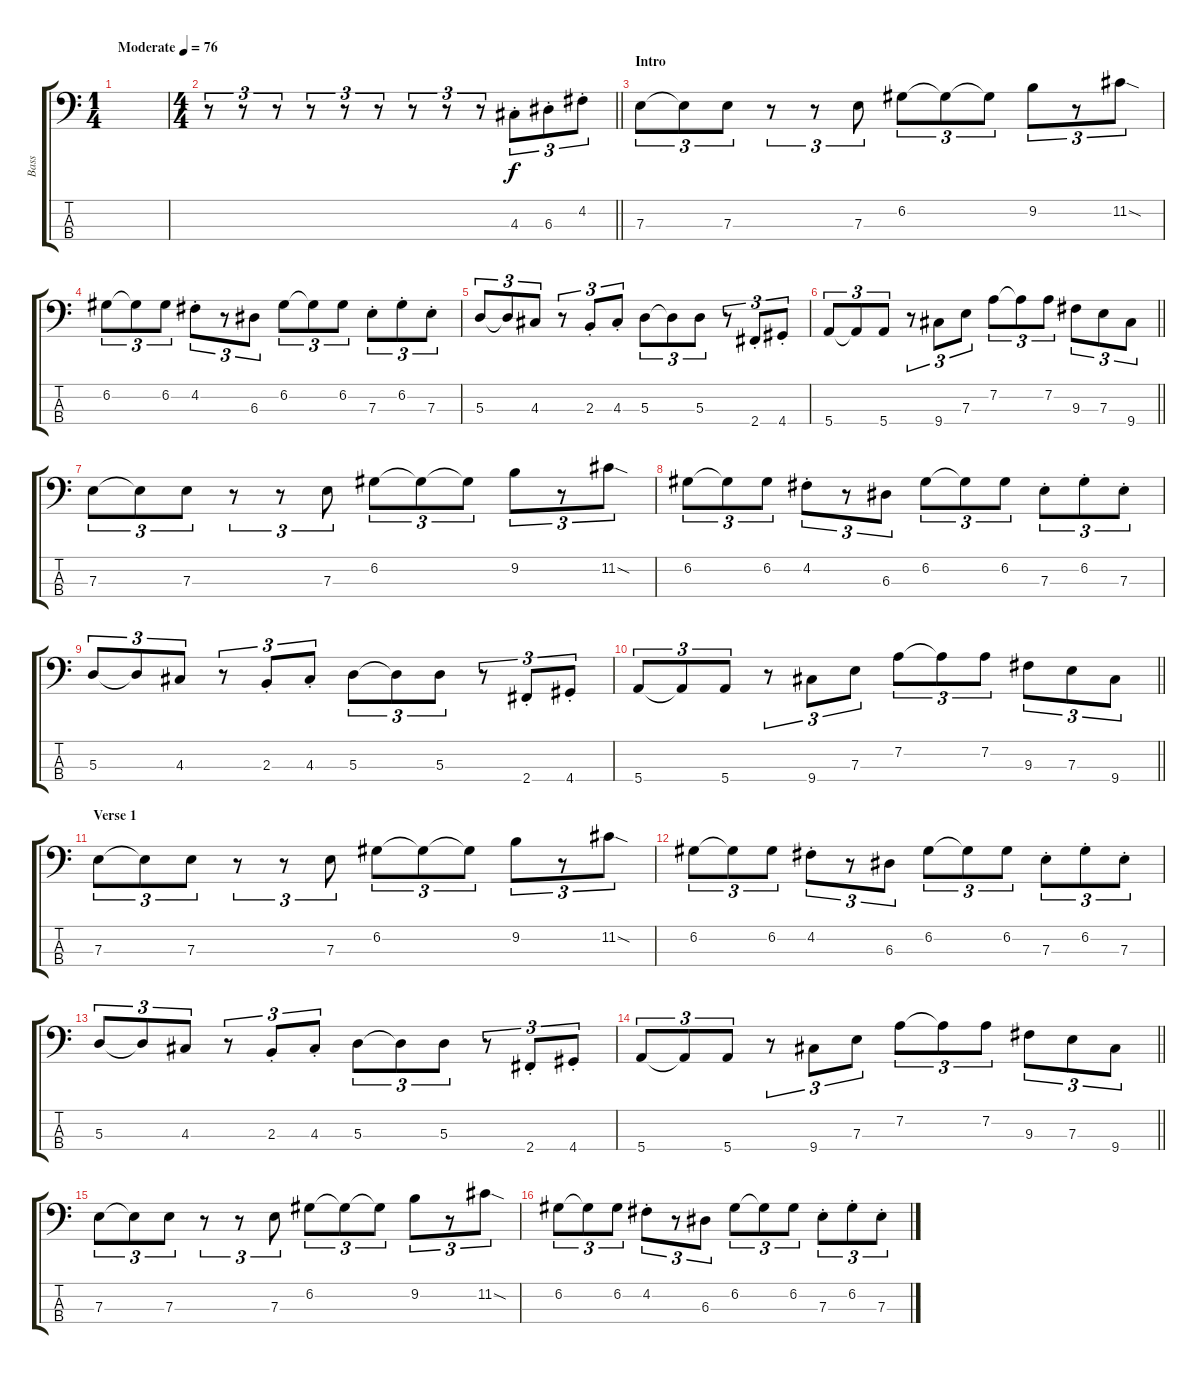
\track ("Bass" "Bass") {instrument acousticguitarsteel}
\staff {score tabs}
\tuning (G2 D2 A1 E1) {hide}
\ts (1 4)
\tempo (76 "Moderate")
\clef f4
\ks c
|
\ts (4 4)
\barLineRight lightlight
r.8{tu (3 2)} r.8{tu (3 2)} r.8{tu (3 2)} r.8{tu (3 2)} r.8{tu (3 2)} r.8{tu (3 2)} r.8{tu (3 2)} r.8{tu (3 2)} r.8{tu (3 2)} 4.3{st}.8{tu (3 2)} 6.3{st}.8{tu (3 2)} 4.2{st}.8{tu (3 2)} |
\section ("" "Intro")
7.3.8{tu (3 2)} 7.3{t}.8{tu (3 2)} 7.3.8{tu (3 2)} r.8{tu (3 2)} r.8{tu (3 2)} 7.3.8{tu (3 2)} 6.2.8{tu (3 2)} 6.2{t}.8{tu (3 2)} 6.2{t}.8{tu (3 2)} 9.2.8{tu (3 2)} r.8{tu (3 2)} 11.2{sod}.8{tu (3 2)} |
6.2.8{tu (3 2)} 6.2{t}.8{tu (3 2)} 6.2.8{tu (3 2)} 4.2{st}.8{tu (3 2)} r.8{tu (3 2)} 6.3.8{tu (3 2)} 6.2.8{tu (3 2)} 6.2{t}.8{tu (3 2)} 6.2.8{tu (3 2)} 7.3{st}.8{tu (3 2)} 6.2{st}.8{tu (3 2)} 7.3{st}.8{tu (3 2)} |
5.3.8{tu (3 2)} 5.3{t}.8{tu (3 2)} 4.3.8{tu (3 2)} r.8{tu (3 2)} 2.3{st}.8{tu (3 2)} 4.3{st}.8{tu (3 2)} 5.3.8{tu (3 2)} 5.3{t}.8{tu (3 2)} 5.3.8{tu (3 2)} r.8{tu (3 2)} 2.4{st}.8{tu (3 2)} 4.4{st}.8{tu (3 2)} |
\barLineRight lightlight
5.4.8{tu (3 2)} 5.4{t}.8{tu (3 2)} 5.4.8{tu (3 2)} r.8{tu (3 2)} 9.4.8{tu (3 2)} 7.3.8{tu (3 2)} 7.2.8{tu (3 2)} 7.2{t}.8{tu (3 2)} 7.2.8{tu (3 2)} 9.3.8{tu (3 2)} 7.3.8{tu (3 2)} 9.4.8{tu (3 2)} |
7.3.8{tu (3 2)} 7.3{t}.8{tu (3 2)} 7.3.8{tu (3 2)} r.8{tu (3 2)} r.8{tu (3 2)} 7.3.8{tu (3 2)} 6.2.8{tu (3 2)} 6.2{t}.8{tu (3 2)} 6.2{t}.8{tu (3 2)} 9.2.8{tu (3 2)} r.8{tu (3 2)} 11.2{sod}.8{tu (3 2)} |
6.2.8{tu (3 2)} 6.2{t}.8{tu (3 2)} 6.2.8{tu (3 2)} 4.2{st}.8{tu (3 2)} r.8{tu (3 2)} 6.3.8{tu (3 2)} 6.2.8{tu (3 2)} 6.2{t}.8{tu (3 2)} 6.2.8{tu (3 2)} 7.3{st}.8{tu (3 2)} 6.2{st}.8{tu (3 2)} 7.3{st}.8{tu (3 2)} |
5.3.8{tu (3 2)} 5.3{t}.8{tu (3 2)} 4.3.8{tu (3 2)} r.8{tu (3 2)} 2.3{st}.8{tu (3 2)} 4.3{st}.8{tu (3 2)} 5.3.8{tu (3 2)} 5.3{t}.8{tu (3 2)} 5.3.8{tu (3 2)} r.8{tu (3 2)} 2.4{st}.8{tu (3 2)} 4.4{st}.8{tu (3 2)} |
\barLineRight lightlight
5.4.8{tu (3 2)} 5.4{t}.8{tu (3 2)} 5.4.8{tu (3 2)} r.8{tu (3 2)} 9.4.8{tu (3 2)} 7.3.8{tu (3 2)} 7.2.8{tu (3 2)} 7.2{t}.8{tu (3 2)} 7.2.8{tu (3 2)} 9.3.8{tu (3 2)} 7.3.8{tu (3 2)} 9.4.8{tu (3 2)} |
\section ("" "Verse 1")
7.3.8{tu (3 2)} 7.3{t}.8{tu (3 2)} 7.3.8{tu (3 2)} r.8{tu (3 2)} r.8{tu (3 2)} 7.3.8{tu (3 2)} 6.2.8{tu (3 2)} 6.2{t}.8{tu (3 2)} 6.2{t}.8{tu (3 2)} 9.2.8{tu (3 2)} r.8{tu (3 2)} 11.2{sod}.8{tu (3 2)} |
6.2.8{tu (3 2)} 6.2{t}.8{tu (3 2)} 6.2.8{tu (3 2)} 4.2{st}.8{tu (3 2)} r.8{tu (3 2)} 6.3.8{tu (3 2)} 6.2.8{tu (3 2)} 6.2{t}.8{tu (3 2)} 6.2.8{tu (3 2)} 7.3{st}.8{tu (3 2)} 6.2{st}.8{tu (3 2)} 7.3{st}.8{tu (3 2)} |
5.3.8{tu (3 2)} 5.3{t}.8{tu (3 2)} 4.3.8{tu (3 2)} r.8{tu (3 2)} 2.3{st}.8{tu (3 2)} 4.3{st}.8{tu (3 2)} 5.3.8{tu (3 2)} 5.3{t}.8{tu (3 2)} 5.3.8{tu (3 2)} r.8{tu (3 2)} 2.4{st}.8{tu (3 2)} 4.4{st}.8{tu (3 2)} |
\barLineRight lightlight
5.4.8{tu (3 2)} 5.4{t}.8{tu (3 2)} 5.4.8{tu (3 2)} r.8{tu (3 2)} 9.4.8{tu (3 2)} 7.3.8{tu (3 2)} 7.2.8{tu (3 2)} 7.2{t}.8{tu (3 2)} 7.2.8{tu (3 2)} 9.3.8{tu (3 2)} 7.3.8{tu (3 2)} 9.4.8{tu (3 2)} |
7.3.8{tu (3 2)} 7.3{t}.8{tu (3 2)} 7.3.8{tu (3 2)} r.8{tu (3 2)} r.8{tu (3 2)} 7.3.8{tu (3 2)} 6.2.8{tu (3 2)} 6.2{t}.8{tu (3 2)} 6.2{t}.8{tu (3 2)} 9.2.8{tu (3 2)} r.8{tu (3 2)} 11.2{sod}.8{tu (3 2)} |
6.2.8{tu (3 2)} 6.2{t}.8{tu (3 2)} 6.2.8{tu (3 2)} 4.2{st}.8{tu (3 2)} r.8{tu (3 2)} 6.3.8{tu (3 2)} 6.2.8{tu (3 2)} 6.2{t}.8{tu (3 2)} 6.2.8{tu (3 2)} 7.3{st}.8{tu (3 2)} 6.2{st}.8{tu (3 2)} 7.3{st}.8{tu (3 2)}
